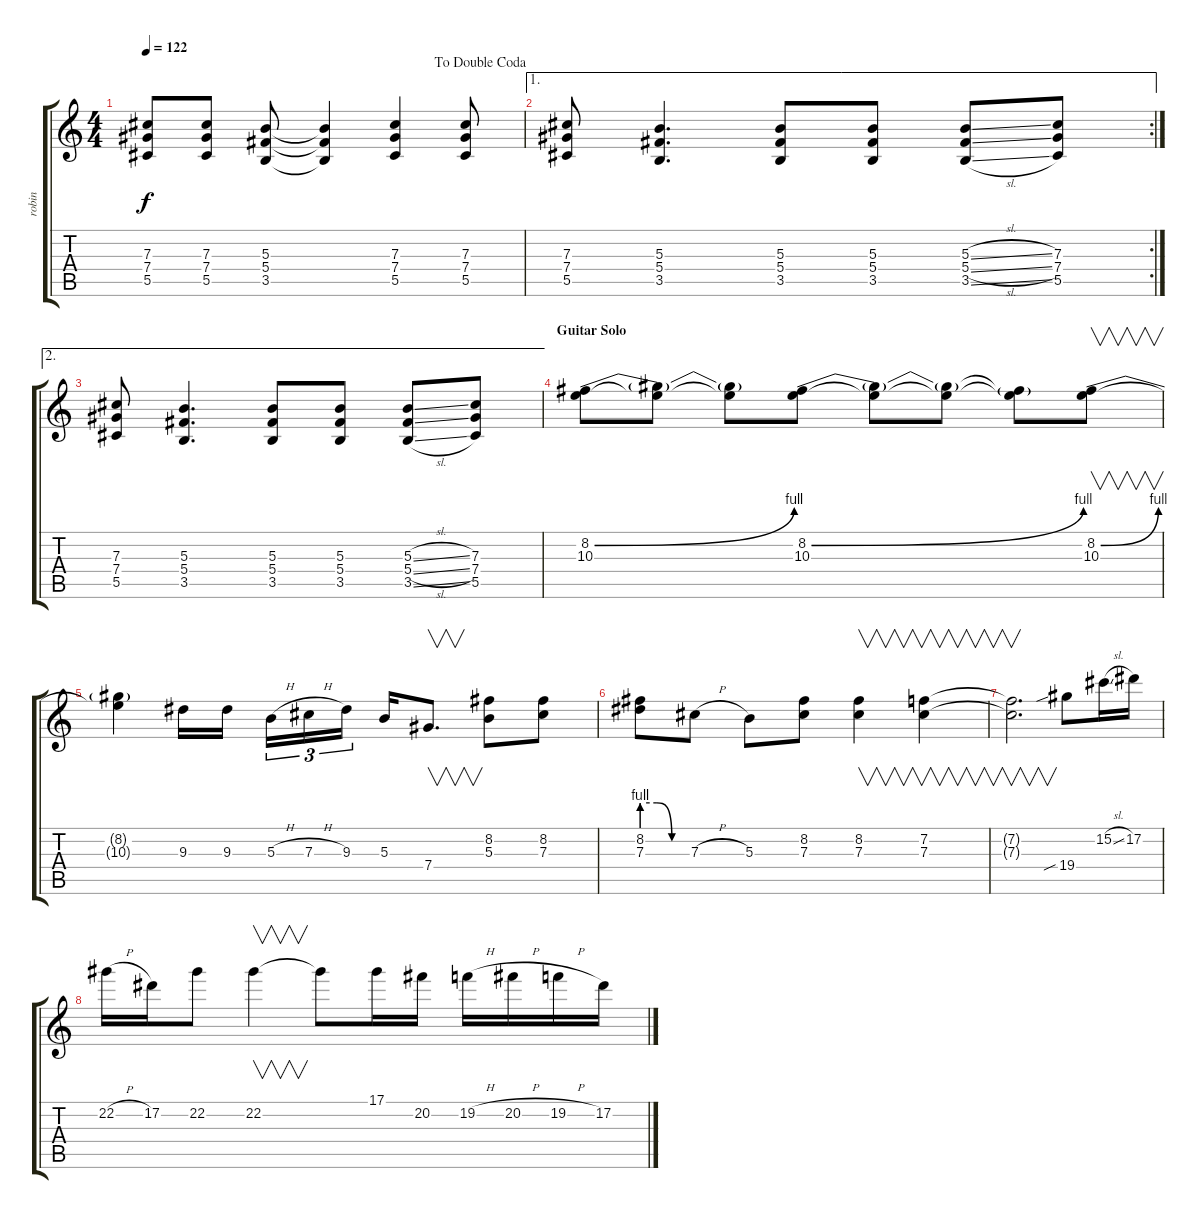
\track ("robin" "robin") {instrument overdrivenguitar}
\staff {score tabs}
\tuning (Eb4 Bb3 Gb3 Db3 Ab2 Eb2) {hide}
\ts (4 4)
\jump dadoublecoda
\tempo 122
\clef g2
\ks c
(7.3 7.4 5.5).8{dy f} (7.3 7.4 5.5).8 (5.3 5.4 3.5).8 (5.3{t} 5.4{t} 3.5{t}).4 (7.3 7.4 5.5).4 (7.3 7.4 5.5).8 |
\ae 1
\rc 2
(7.3 7.4 5.5).8 (5.3 5.4 3.5).4{d} (5.3 5.4 3.5).8 (5.3 5.4 3.5).8 (5.3{sl} 5.4{sl} 3.5{sl}).8 (7.3 7.4 5.5).8 |
\ae 2
(7.3 7.4 5.5).8 (5.3 5.4 3.5).4{d} (5.3 5.4 3.5).8 (5.3 5.4 3.5).8 (5.3{sl} 5.4{sl} 3.5{sl}).8 (7.3 7.4 5.5).8 |
\section ("" "Guitar Solo")
(8.2{be (bend 0 0 60 4)} 10.3).8 (8.2{t} 10.3{t}).8 (8.2{t} 10.3{t}).8 (8.2{be (bend 0 0 60 4)} 10.3).8 (8.2{t} 10.3{t}).8 (8.2{t} 10.3{t}).8 (8.2{t} 10.3{t}).8 (8.2{be (bend 0 0 60 4)} 10.3).8{v} |
(8.2{t} 10.3{t}).4 9.3.16 9.3.16{beam splitsecondary} 5.3{h}.16{tu (3 2)} 7.3{h}.16{tu (3 2)} 9.3.16{tu (3 2)} 5.3.16 7.4.8{v d} (8.2 5.3).8 (8.2 7.3).8 |
(8.2 7.3{be (custom 0 4 20 4 40 0 60 0)}).8 7.3{h}.8 5.3.8 (8.2 7.3).8 (8.2 7.3).4{v} (7.2 7.3).4{v} |
(7.2{t} 7.3{t}).2{v d} 19.4{sib}.8 15.2{sl}.16 17.2.16 |
22.2{h}.16 17.2.16 22.2.8 22.2.4{v} 22.2{t}.8 17.1.16 20.2.16 19.2{h}.16 20.2{h}.16 19.2{h}.16 17.2.16
